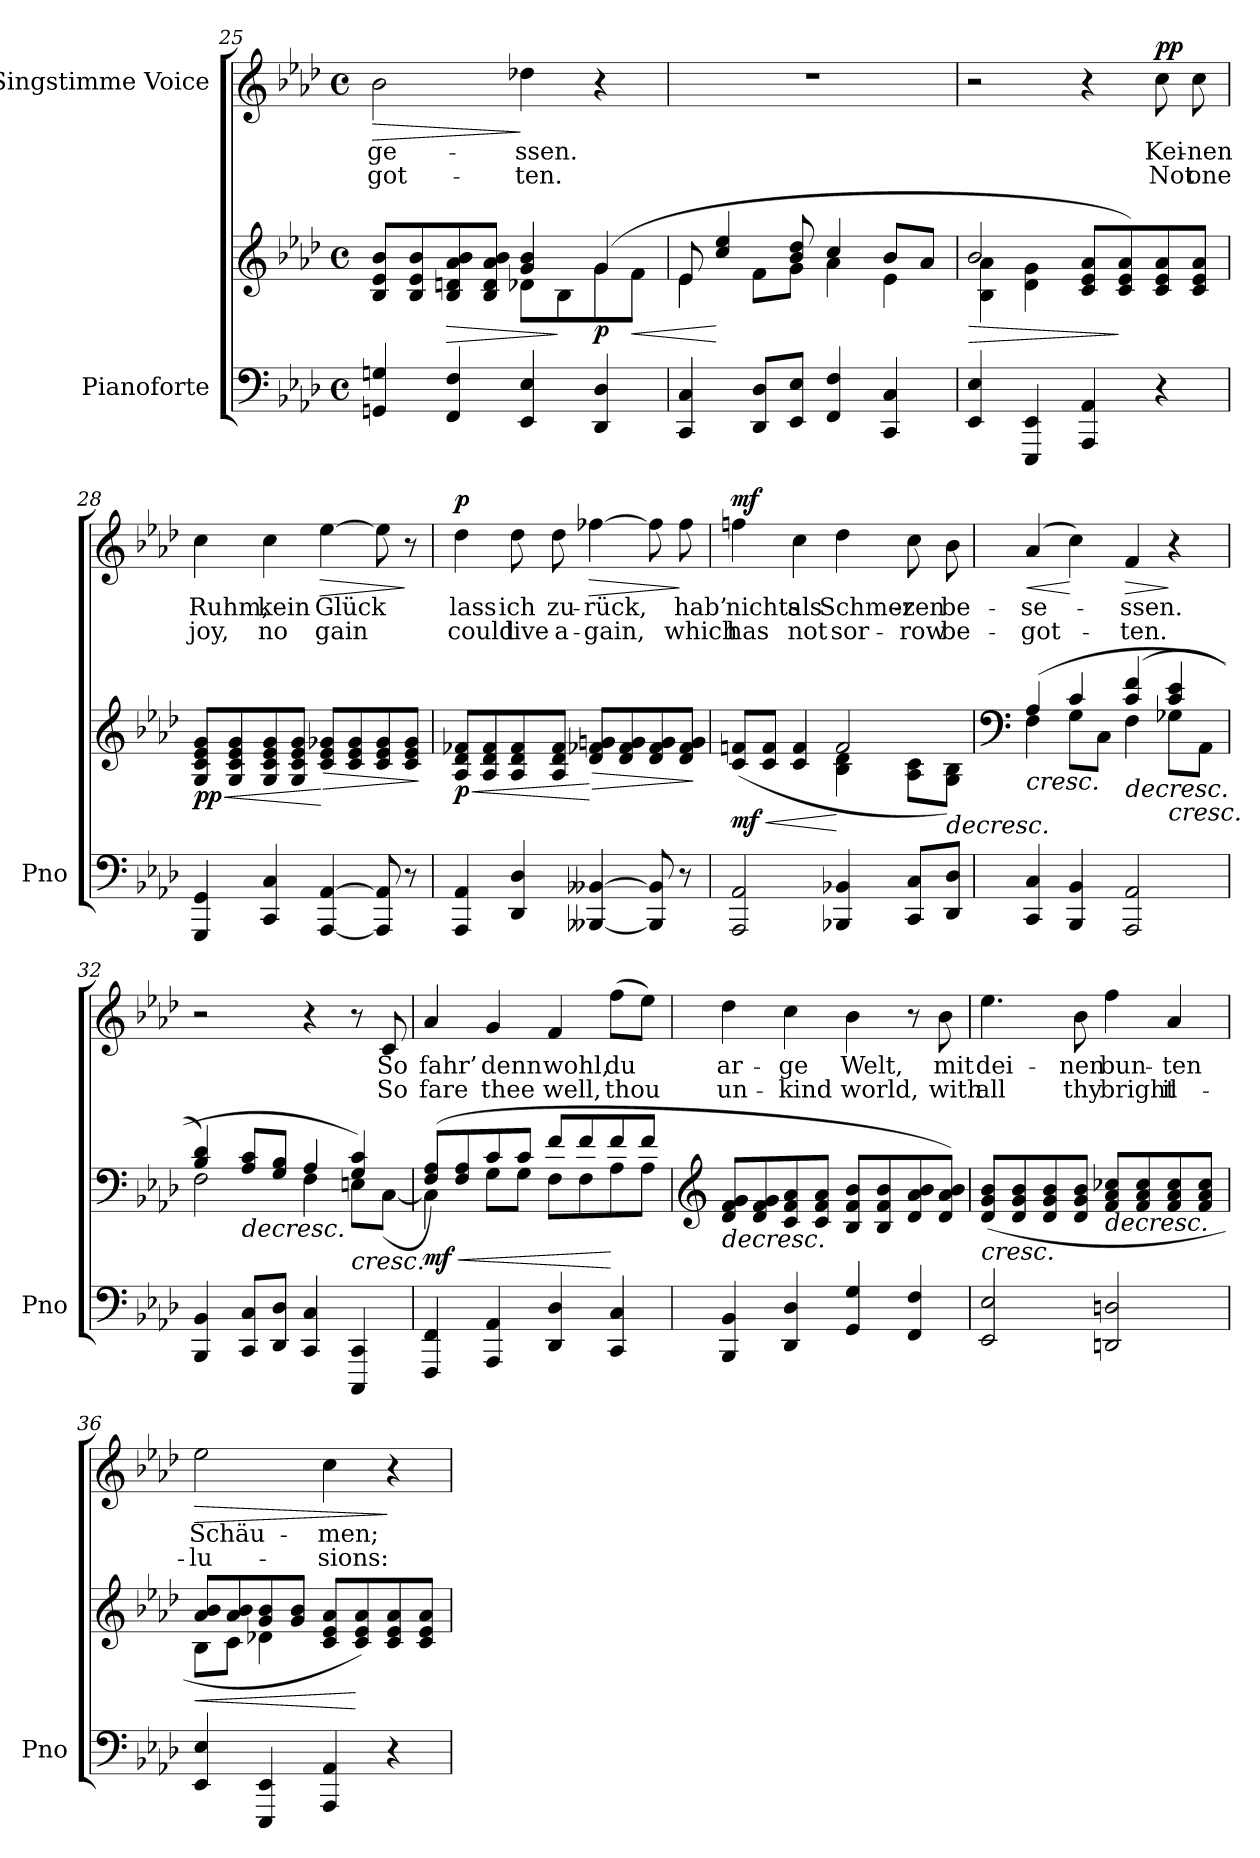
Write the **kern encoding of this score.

**kern	**kern	**dynam	**kern	**text	**text	**dynam
*part2	*part2	*part2	*part1	*part1	*part1	*part1
*staff3	*staff2	*staff2/3	*staff1	*staff1	*staff1	*staff1
*I"Pianoforte	*	*	*I"Singstimme Voice	*	*	*
*I'Pno	*	*	*	*	*	*
*clefF4	*clefG2	*	*clefG2	*	*	*
*k[b-e-a-d-]	*k[b-e-a-d-]	*	*k[b-e-a-d-]	*	*	*
*M4/4	*M4/4	*	*M4/4	*	*	*
*met(c)	*met(c)	*	*met(c)	*	*	*
=25	=25	=25	=25	=25	=25	=25
*	*^	*	*	*	*	*
!	!	!	!	!	!	!	!LO:HP:b
4GGn/ 4Gn/	8B-/ 8e-/ 8b-/L	2ryy	.	2b-\	-ge-	-got-	>
.	8B-/ 8e-/ 8b-/	.	.	.	.	.	.
!	!	!	!LO:HP:b	!	!	!	!
4FF/ 4F/	8B-/ 8dn/ 8a-/ 8b-/	.	>	.	.	.	.
.	8B-/ 8d/ 8a-/ 8b-/J	.	.	.	.	.	.
4EE-/ 4E-/	4g/ 4b-/	8d-X\L	.	4dd-X\	-ssen.	-ten.	]
.	.	8B-\	]	.	.	.	.
!	!	!	!LO:DY:b	!	!	!	!
4DD-/ 4D-/	(4g/	8g\	p	4r	.	.	.
!	!	!	!LO:HP:b	!	!	!	!
.	.	8f\J	<	.	.	.	.
=26	=26	=26	=26	=26	=26	=26	=26
4CC/ 4C/	8e-/	4e-\	.	1r	.	.	.
.	4cc/ 4ee-/	.	[	.	.	.	.
8DD-/ 8D-/L	.	8f\L	.	.	.	.	.
8EE-/ 8E-/J	8b-/ 8dd-/	8g\J	.	.	.	.	.
4FF/ 4F/	4cc/	4a-\	.	.	.	.	.
4CC/ 4C/	8b-/L	4e-\	.	.	.	.	.
.	8a-/J	.	.	.	.	.	.
=27	=27	=27	=27	=27	=27	=27	=27
!	!	!	!LO:HP:b	!	!	!	!
4EE-/ 4E-/	2b-/	4B-\ 4a-\	>	2r	.	.	.
4EEE-/ 4EE-/	.	4d-\ 4g\	.	.	.	.	.
4AAA-/ 4AA-/	8c/ 8e-/ 8a-/L	2ryy	.	4r	.	.	.
.	8c/ 8e-/ 8a-/)	.	]	.	.	.	.
!	!	!	!	!	!	!	!LO:DY:a
4r	8c/ 8e-/ 8a-/	.	.	8cc\	Kei-	Not	pp
.	8c/ 8e-/ 8a-/J	.	.	8cc\	-nen	one	.
*	*v	*v	*	*	*	*	*
=28	=28	=28	=28	=28	=28	=28
!	!	!LO:HP:b	!	!	!	!
!	!	!LO:DY:n=1:b	!	!	!	!
4GGG/ 4GG/	8G/ 8c/ 8e-/ 8g/L	< pp	4cc\	Ruhm,	joy,	.
.	8G/ 8c/ 8e-/ 8g/	.	.	.	.	.
4CC/ 4C/	8G/ 8c/ 8e-/ 8g/	.	4cc\	kein	no	.
.	8G/ 8c/ 8e-/ 8g/J	.	.	.	.	.
!	!	!LO:HP:n=1:b	!	!	!	!LO:HP:b
[4AAA-/ [4AA-/	8c/ 8e-/ 8g-X/L	[ >	[4ee-\	Glück	gain	>
.	8c/ 8e-/ 8g-/	.	.	.	.	.
8AAA-/] 8AA-/]	8c/ 8e-/ 8g-/	.	8ee-\]	.	.	.
8r	8c/ 8e-/ 8g-/J	.	8r	.	.	]
.	.	]	.	.	.	.
=29	=29	=29	=29	=29	=29	=29
!	!	!LO:HP:b	!	!	!	!
!	!	!LO:DY:n=1:b	!	!	!	!LO:DY:a
4AAA-/ 4AA-/	8A-/ 8d-/ 8f-X/L	< p	4dd-\	lass	could	p
.	8A-/ 8d-/ 8f-/	.	.	.	.	.
4DD-/ 4D-/	8A-/ 8d-/ 8f-/	.	8dd-\	ich	live	.
.	8A-/ 8d-/ 8f-/J	.	8dd-\	zu-	a-	.
!	!	!LO:HP:n=1:b	!	!	!	!LO:HP:b
[4BBB--X/ [4BB--X/	8d-/ 8f-X/ 8gn/L	[ >	[4ff-X\	-rück,	-gain,	>
.	8d-/ 8f-/ 8g/	.	.	.	.	.
8BBB--/] 8BB--/]	8d-/ 8f-/ 8g/	.	8ff-\]	.	.	.
8r	8d-/ 8f-/ 8g/J	.	8ff-\	hab’	which	]
.	.	]	.	.	.	.
=30	=30	=30	=30	=30	=30	=30
!	!	!LO:HP:b	!	!	!	!
*	*^	*	*	*	*	*
!	!	!	!LO:DY:n=1:b	!	!	!	!LO:DY:a
2AAA-/ 2AA-/	(8c/ 8fn/L	2ryy	< mf	4ffn\	nichts	has	mf
.	8c/ 8f/J	.	.	.	.	.	.
.	4c/ 4f/	.	.	4cc\	als	not	.
4BBB-X/ 4BB-X/	2f/	4B-\ 4d-\	[	4dd-\	Schmer-	sor-	.
8CC/ 8C/L	.	8A-\ 8c\L	.	8cc\	-zen	-row	.
!	!	!	!LO:HP:b	!	!	!	!
8DD-/ 8D-/J	.	8G\ 8B-\J)	>	8b-\	be-	be-	.
=31	=31	=31	=31	=31	=31	=31	=31
*	*clefF4	*	*	*	*	*	*
!	!	!	!LO:HP:b	!	!	!	!LO:HP:b
4CC/ 4C/	(4A-/	4F\	<	(4a-/	-se-	-got-	<
4BBB-/ 4BB-/	4c/	8G\L	.	4cc\)	.	.	[
.	.	(>8C\J	.	.	.	.	.
!	!	!	!LO:HP:n=1:b	!	!	!	!LO:HP:b
2AAA-/ 2AA-/	(4c/ 4f/	4F\	] >	4f/	-ssen.	-ten.	>
!	!	!	!LO:HP:n=1:b	!	!	!	!
.	4c/ 4e-/	8G-X\L	[ <	4r	.	.	]
.	.	8AA-\J	.	.	.	.	.
*	*v	*v	*	*	*	*	*
.	.	]	.	.	.	.
=32	=32	=32	=32	=32	=32	=32
*	*^	*	*	*	*	*
4BBB-/ 4BB-/	4B-/ 4d-/)	2F\	.	2r	.	.	.
!	!	!	!LO:HP:b	!	!	!	!
8CC/ 8C/L	8A-/ 8c/L	.	>	.	.	.	.
8DD-/ 8D-/J	8G/ 8B-/J	.	.	.	.	.	.
4CC/ 4C/	4A-/	4F\	.	4r	.	.	.
!	!	!	!LO:HP:n=1:b	!	!	!	!
4CCC/ 4CC/	4G/ 4c/)	8En\L	[ <	8r	.	.	.
!	!	!	!	!	!	!	!LO:DY:a
!	!	!	!	!	!	!	!LO:DY:n=1:a
.	.	(>[8C\J	.	8c/	So	So	mf other-dynamics
*	*v	*v	*	*	*	*	*
.	.	]	.	.	.	.
=33	=33	=33	=33	=33	=33	=33
!	!	!LO:HP:b	!	!	!	!
*	*^	*	*	*	*	*
!	!	!	!LO:DY:n=1:b	!	!	!	!
4FFF/ 4FF/	(8F/ 8A-/L)	4C\]	< mf	4a-/	fahr’	fare	.
.	8F/ 8A-/	.	.	.	.	.	.
4AAA-/ 4AA-/	8c/	8G\L	.	4g/	denn	thee	.
.	8c/J	8G\J	.	.	.	.	.
4DD-/ 4D-/	8f/L	8F\L	.	4f/	wohl,	well,	.
.	8f/	8F\	.	.	.	.	.
4CC/ 4C/	8f/	8A-\	[	(8ff\L	du	thou	.
.	8f/J	8A-\J	.	8ee-\J)	.	.	.
*	*v	*v	*	*	*	*	*
=34	=34	=34	=34	=34	=34	=34
*	*clefG2	*	*	*	*	*
*	*^	*	*	*	*	*
!	!	!	!LO:HP:b	!	!	!	!
*	*v	*v	*	*	*	*	*
4BBB-/ 4BB-/	8d-/ 8f/ 8g/L	>	4dd-\	ar-	un-	.
.	8d-/ 8f/ 8g/	.	.	.	.	.
4DD-/ 4D-/	8c/ 8f/ 8a-/	.	4cc\	-ge	-kind	.
.	8c/ 8f/ 8a-/J	.	.	.	.	.
4GG/ 4G/	8B-/ 8f/ 8b-/L	.	4b-\	Welt,	world,	.
.	8B-/ 8f/ 8b-/	[	.	.	.	.
4FF/ 4F/	8d-/ 8a-/ 8b-/	.	8r	.	.	.
.	8d-/ 8a-/ 8b-/J)	.	8b-\	mit	with	.
=35	=35	=35	=35	=35	=35	=35
!	!	!LO:HP:b	!	!	!	!
2EE-/ 2E-/	(8d-/ 8g/ 8b-/L	<	4.ee-\	dei-	all	.
.	8d-/ 8g/ 8b-/	.	.	.	.	.
.	8d-/ 8g/ 8b-/	.	.	.	.	.
.	8d-/ 8g/ 8b-/J	.	8b-\	-nen	thy	.
!	!	!LO:HP:n=1:b	!	!	!	!
2DDn/ 2Dn/	8f/ 8a-/ 8cc-X/L	] >	4ff\	bun-	bright	.
.	8f/ 8a-/ 8cc-/	.	.	.	.	.
.	8f/ 8a-/ 8cc-/	.	4a-/	-ten	il-	.
.	8f/ 8a-/ 8cc-/J	.	.	.	.	.
.	.	[	.	.	.	.
=36	=36	=36	=36	=36	=36	=36
!	!	!LO:HP:b	!	!	!	!LO:HP:b
*	*^	*	*	*	*	*
4EE-/ 4E-/	8a-/ 8b-/L	8B-\L	<	2ee-\	Schäu-	-lu-	>
.	8a-/ 8b-/	8c\J	.	.	.	.	.
4EEE-/ 4EE-/	8g/ 8b-/	4d-X\	]	.	.	.	.
.	8g/ 8b-/J	.	.	.	.	.	.
4AAA-/ 4AA-/	8c/ 8e-/ 8a-/L	2ryy	.	4cc\	-men;	-sions:	.
.	8c/ 8e-/ 8a-/)	.	[	.	.	.	.
4r	8c/ 8e-/ 8a-/	.	.	4r	.	.	]
.	8c/ 8e-/ 8a-/J	.	.	.	.	.	.
*	*v	*v	*	*	*	*	*
=	=	=	=	=	=	=
*-	*-	*-	*-	*-	*-	*-
